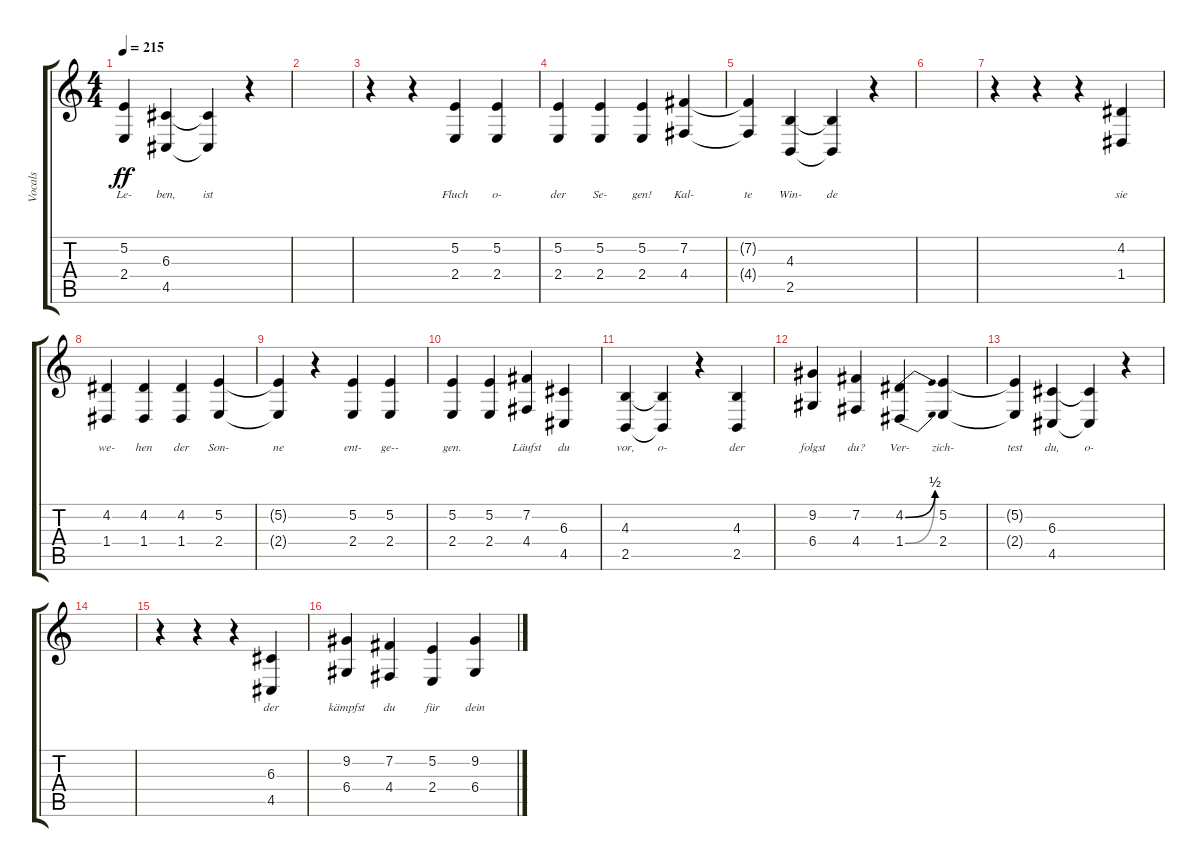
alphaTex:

\track ("Vocals" "Vocals") {instrument altosax}
\staff {score tabs}
\tuning (E4 B3 G3 D3 A2 E2) {hide}
\ts (4 4)
\tempo 215
\clef g2
\ks c
(5.2{t} 2.4{t}).4{lyrics (0 "Le-") lyrics (1 "") lyrics (2 "") lyrics (3 "") lyrics (4 "") dy ff} (6.3 4.5).4{lyrics (0 "ben,") lyrics (1 "") lyrics (2 "") lyrics (3 "") lyrics (4 "")} (6.3{t} 4.5{t}).4{lyrics (0 "ist") lyrics (1 "") lyrics (2 "") lyrics (3 "") lyrics (4 "")} r.4 |
|
r.4 r.4 (5.2 2.4).4{lyrics (0 "Fluch") lyrics (1 "") lyrics (2 "") lyrics (3 "") lyrics (4 "")} (5.2 2.4).4{lyrics (0 "o-") lyrics (1 "") lyrics (2 "") lyrics (3 "") lyrics (4 "")} |
(5.2 2.4).4{lyrics (0 "der") lyrics (1 "") lyrics (2 "") lyrics (3 "") lyrics (4 "")} (5.2 2.4).4{lyrics (0 "Se-") lyrics (1 "") lyrics (2 "") lyrics (3 "") lyrics (4 "")} (5.2 2.4).4{lyrics (0 "gen!") lyrics (1 "") lyrics (2 "") lyrics (3 "") lyrics (4 "")} (7.2 4.4).4{lyrics (0 "Kal-") lyrics (1 "") lyrics (2 "") lyrics (3 "") lyrics (4 "")} |
(7.2{t} 4.4{t}).4{lyrics (0 "te") lyrics (1 "") lyrics (2 "") lyrics (3 "") lyrics (4 "")} (4.3 2.5).4{lyrics (0 "Win-") lyrics (1 "") lyrics (2 "") lyrics (3 "") lyrics (4 "")} (4.3{t} 2.5{t}).4{lyrics (0 "de") lyrics (1 "") lyrics (2 "") lyrics (3 "") lyrics (4 "")} r.4 |
|
r.4 r.4 r.4 (4.2 1.4).4{lyrics (0 "sie") lyrics (1 "") lyrics (2 "") lyrics (3 "") lyrics (4 "")} |
(4.2 1.4).4{lyrics (0 "we-") lyrics (1 "") lyrics (2 "") lyrics (3 "") lyrics (4 "")} (4.2 1.4).4{lyrics (0 "hen") lyrics (1 "") lyrics (2 "") lyrics (3 "") lyrics (4 "")} (4.2 1.4).4{lyrics (0 "der") lyrics (1 "") lyrics (2 "") lyrics (3 "") lyrics (4 "")} (5.2 2.4).4{lyrics (0 "Son-") lyrics (1 "") lyrics (2 "") lyrics (3 "") lyrics (4 "")} |
(5.2{t} 2.4{t}).4{lyrics (0 "ne") lyrics (1 "") lyrics (2 "") lyrics (3 "") lyrics (4 "")} r.4 (5.2 2.4).4{lyrics (0 "ent-") lyrics (1 "") lyrics (2 "") lyrics (3 "") lyrics (4 "")} (5.2 2.4).4{lyrics (0 "ge--") lyrics (1 "") lyrics (2 "") lyrics (3 "") lyrics (4 "")} |
(5.2 2.4).4{lyrics (0 "gen.") lyrics (1 "") lyrics (2 "") lyrics (3 "") lyrics (4 "")} (5.2 2.4).4{lyrics (0 "") lyrics (1 "") lyrics (2 "") lyrics (3 "") lyrics (4 "")} (7.2 4.4).4{lyrics (0 "Läufst") lyrics (1 "") lyrics (2 "") lyrics (3 "") lyrics (4 "")} (6.3 4.5).4{lyrics (0 "du") lyrics (1 "") lyrics (2 "") lyrics (3 "") lyrics (4 "")} |
(4.3 2.5).4{lyrics (0 "vor,") lyrics (1 "") lyrics (2 "") lyrics (3 "") lyrics (4 "")} (4.3{t} 2.5{t}).4{lyrics (0 "o-") lyrics (1 "") lyrics (2 "") lyrics (3 "") lyrics (4 "")} r.4 (4.3 2.5).4{lyrics (0 "der") lyrics (1 "") lyrics (2 "") lyrics (3 "") lyrics (4 "")} |
(9.2 6.4).4{lyrics (0 "folgst") lyrics (1 "") lyrics (2 "") lyrics (3 "") lyrics (4 "")} (7.2 4.4).4{lyrics (0 "du?") lyrics (1 "") lyrics (2 "") lyrics (3 "") lyrics (4 "")} (4.2{be (bend 0 0 60 2)} 1.4{be (bend 0 0 60 2)}).4{lyrics (0 "Ver-") lyrics (1 "") lyrics (2 "") lyrics (3 "") lyrics (4 "")} (5.2 2.4).4{lyrics (0 "zich-") lyrics (1 "") lyrics (2 "") lyrics (3 "") lyrics (4 "")} |
(5.2{t} 2.4{t}).4{lyrics (0 "test") lyrics (1 "") lyrics (2 "") lyrics (3 "") lyrics (4 "")} (6.3 4.5).4{lyrics (0 "du,") lyrics (1 "") lyrics (2 "") lyrics (3 "") lyrics (4 "")} (6.3{t} 4.5{t}).4{lyrics (0 "o-") lyrics (1 "") lyrics (2 "") lyrics (3 "") lyrics (4 "")} r.4 |
|
r.4 r.4 r.4 (6.3 4.5).4{lyrics (0 "der") lyrics (1 "") lyrics (2 "") lyrics (3 "") lyrics (4 "")} |
(9.2 6.4).4{lyrics (0 "kämpfst") lyrics (1 "") lyrics (2 "") lyrics (3 "") lyrics (4 "")} (7.2 4.4).4{lyrics (0 "du") lyrics (1 "") lyrics (2 "") lyrics (3 "") lyrics (4 "")} (5.2 2.4).4{lyrics (0 "für") lyrics (1 "") lyrics (2 "") lyrics (3 "") lyrics (4 "")} (9.2 6.4).4{lyrics (0 "dein") lyrics (1 "") lyrics (2 "") lyrics (3 "") lyrics (4 "")}
